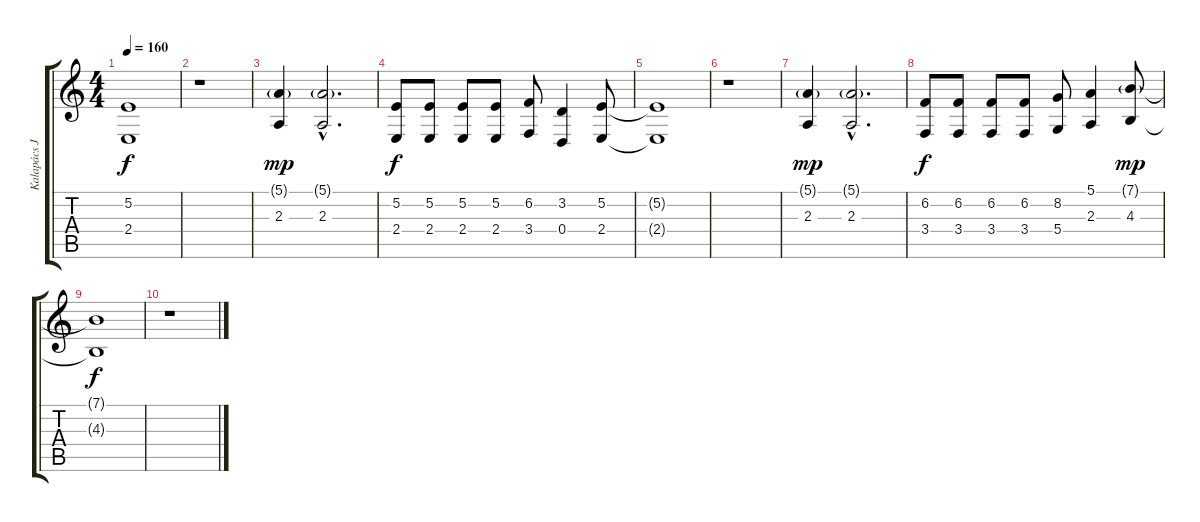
\track ("Kalapács József" "Kalapács J") {instrument bassoon}
\staff {score tabs}
\tuning (E4 B3 G3 D3 A2 E2) {hide}
\ts (4 4)
\tempo 160
\clef g2
\ks c
(5.2{t} 2.4{t}).1{dy f} |
r.1 |
(5.1{g} 2.3).4{dy mp} (5.1{g hac} 2.3{hac}).2{d} |
(5.2 2.4).8{dy f} (5.2 2.4).8 (5.2 2.4).8 (5.2 2.4).8 (6.2 3.4).8 (3.2 0.4).4 (5.2 2.4).8 |
(5.2{t} 2.4{t}).1 |
r.1 |
(5.1{g} 2.3).4{dy mp} (5.1{g hac} 2.3{hac}).2{d} |
(6.2 3.4).8{dy f} (6.2 3.4).8 (6.2 3.4).8 (6.2 3.4).8 (8.2 5.4).8 (5.1 2.3).4 (7.1{g} 4.3).8{dy mp} |
(7.1{t} 4.3{t}).1{dy f} |
r.1
